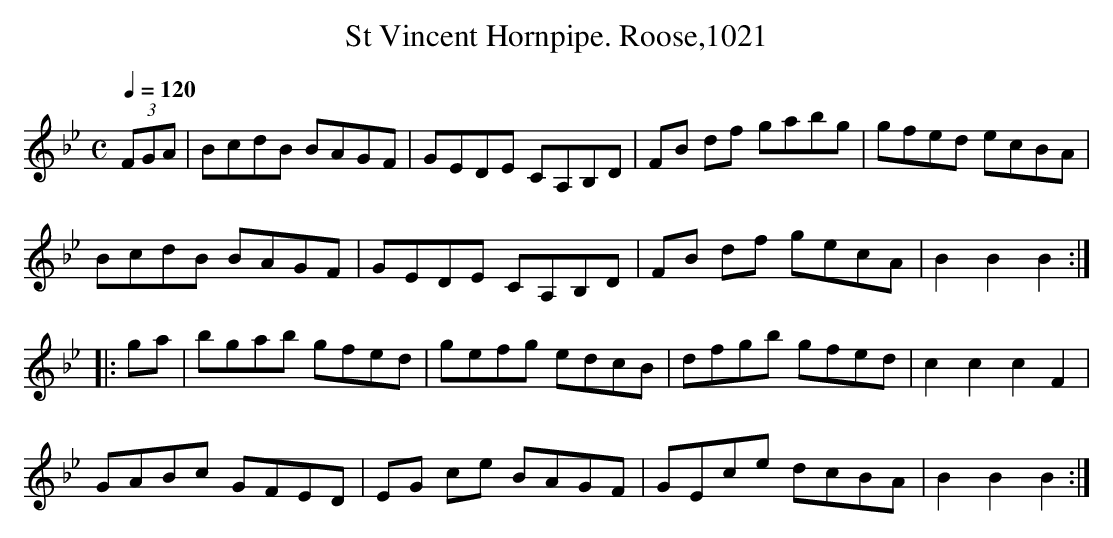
X:1
T:St Vincent Hornpipe. Roose,1021
Q:1/4=120
L:1/8
M:C
K:Bb
(3FGA|BcdB BAGF|GEDE CA,B,D|FB df gabg|gfed ecBA|
BcdB BAGF|GEDE CA,B,D|FB df gecA|B2B2B2:|
|:ga|bgab gfed| gefg edcB|dfgb gfed|c2c2c2F2|
GABc GFED|EG ce BAGF|GEce dcBA|B2B2B2:|
